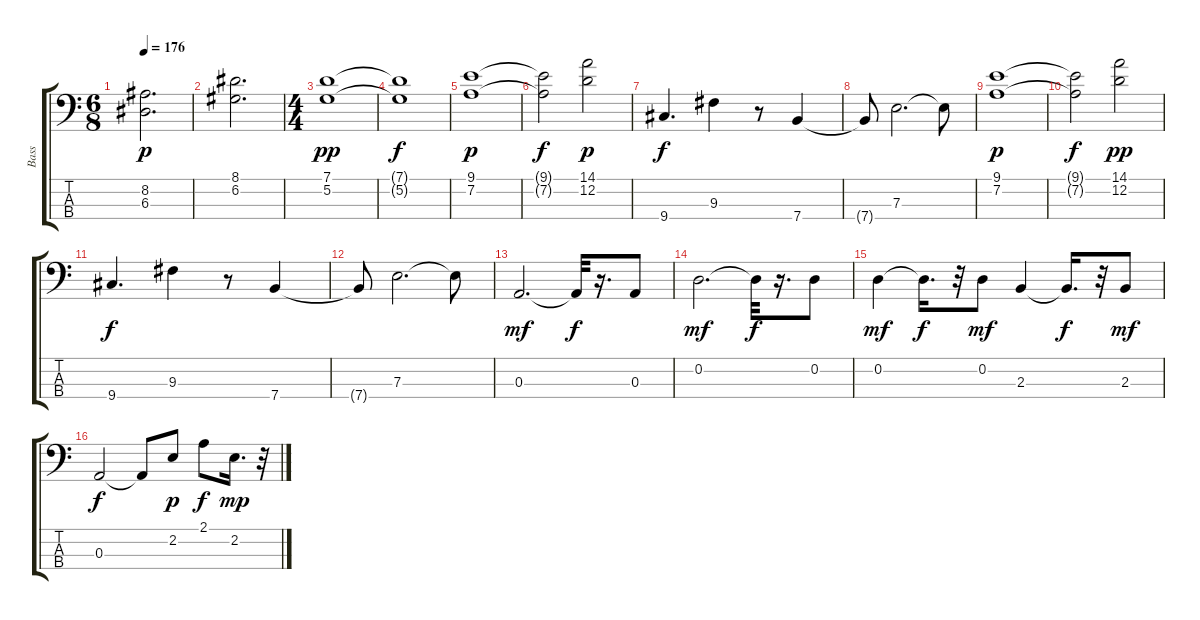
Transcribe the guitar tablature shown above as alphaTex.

\track ("Bass" "Bass") {instrument fretlessbass}
\staff {score tabs}
\tuning (G2 D2 A1 E1) {hide}
\ts (6 8)
\tempo 176
\clef f4
\ks c
(8.2 6.3).2{d dy p} |
(8.1 6.2).2{d} |
\ts (4 4)
(7.1 5.2).1{dy pp} |
(7.1{t} 5.2{t}).1{dy f} |
(9.1 7.2).1{dy p} |
(9.1{t} 7.2{t}).2{dy f} (14.1 12.2).2{dy p} |
9.4.4{d dy f} 9.3.4 r.8 7.4.4 |
7.4{t}.8 7.3.2{d} 7.3{t}.8 |
(9.1 7.2).1{dy p} |
(9.1{t} 7.2{t}).2{dy f} (14.1 12.2).2{dy pp} |
9.4.4{d dy f} 9.3.4 r.8 7.4.4 |
7.4{t}.8 7.3.2{d} 7.3{t}.8 |
0.3.2{d dy mf} 0.3{t}.32{dy f} r.16{d} 0.3.8 |
0.2.2{d dy mf} 0.2{t}.32{dy f} r.16{d} 0.2.8 |
0.2.4{dy mf} 0.2{t}.16{d dy f} r.32 0.2.8{dy mf} 2.3.4 2.3{t}.16{d dy f} r.32 2.3.8{dy mf} |
0.3.2{dy f} 0.3{t}.8 2.2.8{dy p} 2.1.8{dy f} 2.2.16{d dy mp} r.32
